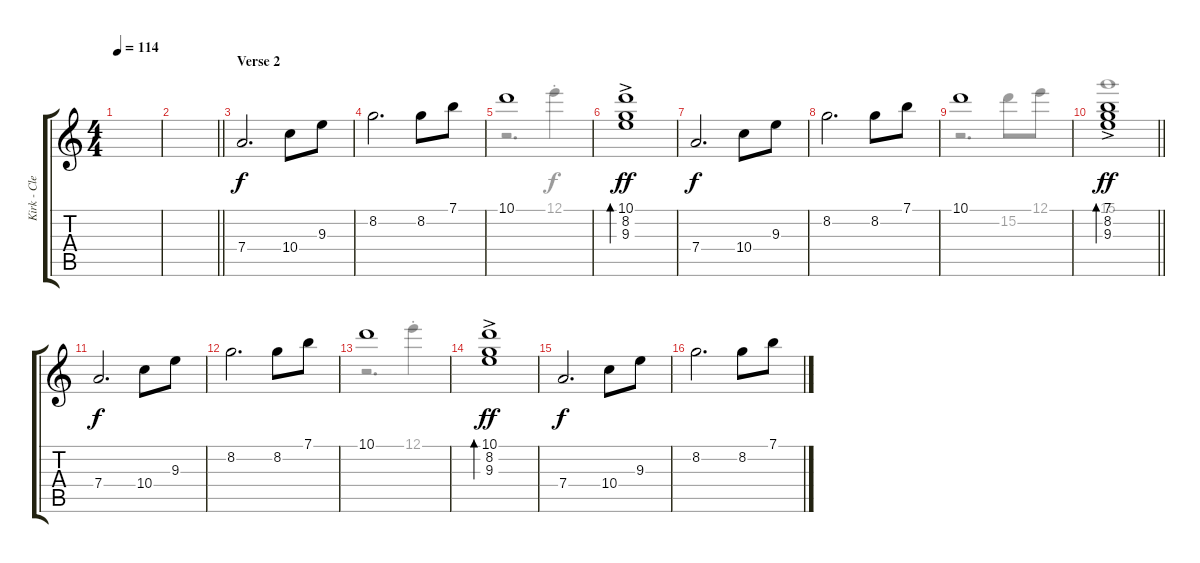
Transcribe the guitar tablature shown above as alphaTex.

\track ("Kirk - Clean Rythme" "Kirk - Cle") {instrument electricguitarjazz}
\staff {score tabs}
\tuning (E4 B3 G3 D3 A2 E2) {hide}
\voice
\ts (4 4)
\tempo 114
\clef g2
\ks c
|
\barLineRight lightlight
|
\section ("" "Verse 2")
7.4.2{d dy f} 10.4.8 9.3.8 |
8.2.2{d} 8.2.8 7.1.8 |
10.1.1 |
(10.1{ac} 8.2{ac} 9.3{ac}).1{bd 120 dy ff} |
7.4.2{d dy f} 10.4.8 9.3.8 |
8.2.2{d} 8.2.8 7.1.8 |
10.1.1 |
\barLineRight lightlight
(7.1{ac} 8.2{ac} 9.3{ac}).1{bd 120 dy ff} |
7.4.2{d dy f} 10.4.8 9.3.8 |
8.2.2{d} 8.2.8 7.1.8 |
10.1.1 |
(10.1{ac} 8.2{ac} 9.3{ac}).1{bd 120 dy ff} |
7.4.2{d dy f} 10.4.8 9.3.8 |
8.2.2{d} 8.2.8 7.1.8
\voice
\clef g2
\ottava regular
\simile none
\ks c
|
\barLineRight lightlight
|
|
|
r.2{d} 12.1{st}.4 |
|
|
|
r.2{d} 15.2.8 12.1.8 |
\barLineRight lightlight
15.1.1 |
|
|
r.2{d} 12.1{st}.4 |
|
|
